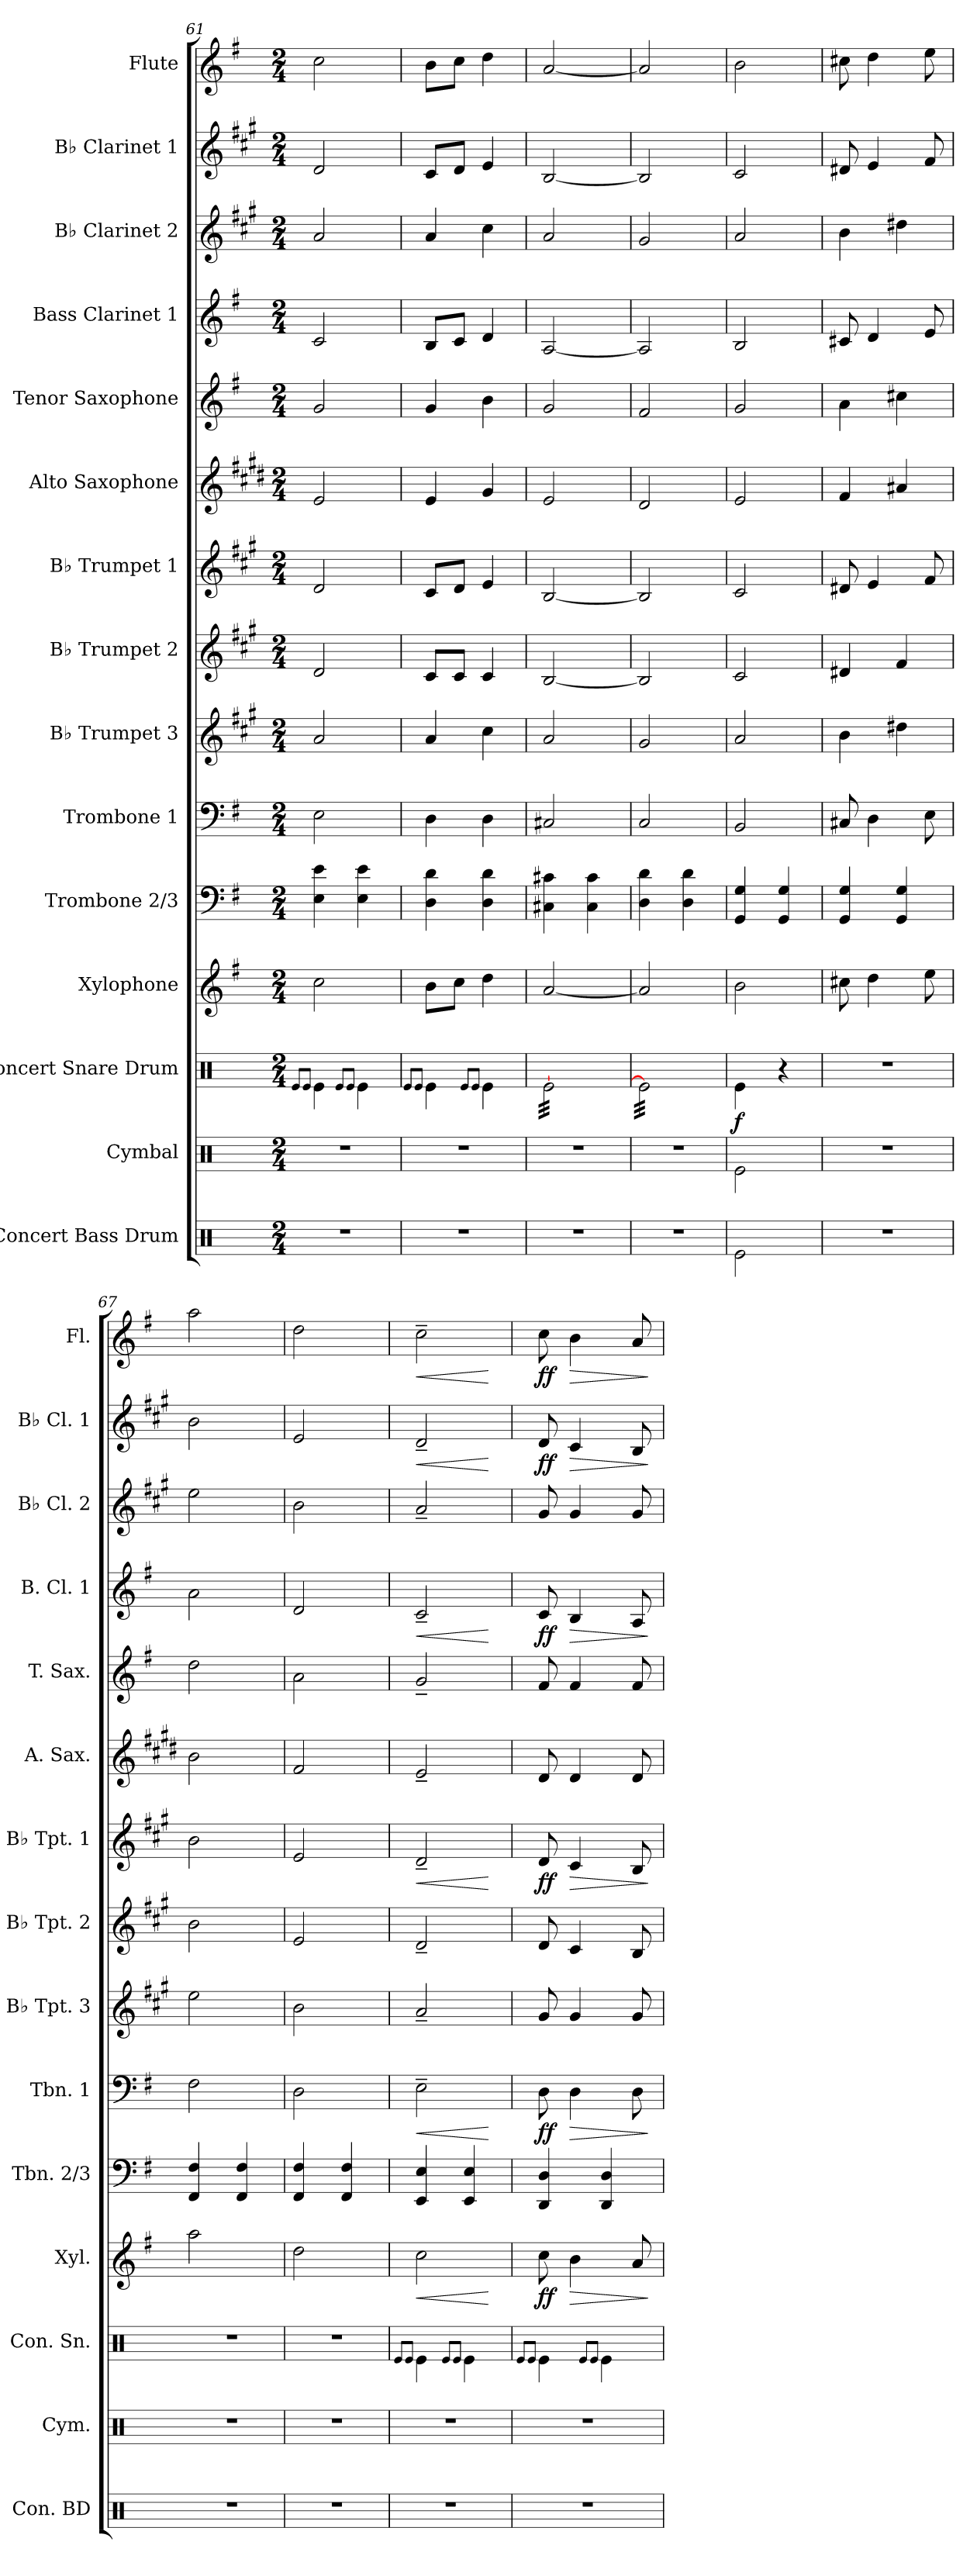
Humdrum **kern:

**kern	**kern	**kern	**dynam	**kern	**dynam	**kern	**kern	**dynam	**kern	**kern	**kern	**dynam	**kern	**kern	**kern	**dynam	**kern	**kern	**dynam	**kern	**dynam
*part15	*part14	*part13	*part13	*part12	*part12	*part11	*part10	*part10	*part9	*part8	*part7	*part7	*part6	*part5	*part4	*part4	*part3	*part2	*part2	*part1	*part1
*staff15	*staff14	*staff13	*staff13	*staff12	*staff12	*staff11	*staff10	*staff10	*staff9	*staff8	*staff7	*staff7	*staff6	*staff5	*staff4	*staff4	*staff3	*staff2	*staff2	*staff1	*staff1
*I"Concert Bass Drum	*I"Cymbal	*I"Concert Snare Drum	*	*I"Xylophone	*	*I"Trombone 2/3	*I"Trombone 1	*	*I"B♭ Trumpet 3	*I"B♭ Trumpet 2	*I"B♭ Trumpet 1	*	*I"Alto Saxophone	*I"Tenor Saxophone	*I"Bass Clarinet 1	*	*I"B♭ Clarinet 2	*I"B♭ Clarinet 1	*	*I"Flute	*
*I'Con. BD	*I'Cym.	*I'Con. Sn.	*	*I'Xyl.	*	*I'Tbn. 2/3	*I'Tbn. 1	*	*I'B♭ Tpt. 3	*I'B♭ Tpt. 2	*I'B♭ Tpt. 1	*	*I'A. Sax.	*I'T. Sax.	*I'B. Cl. 1	*	*I'B♭ Cl. 2	*I'B♭ Cl. 1	*	*I'Fl.	*
*clefX	*clefX	*clefX	*	*clefG2	*	*clefF4	*clefF4	*	*clefG2	*clefG2	*clefG2	*	*clefG2	*clefG2	*clefG2	*	*clefG2	*clefG2	*	*clefG2	*
*	*	*	*	*ITrd-7c-12	*	*	*	*	*ITrd1c2	*ITrd1c2	*ITrd1c2	*	*ITrd5c9	*ITrd8c14	*ITrd8c14	*	*ITrd1c2	*ITrd1c2	*	*	*
*k[]	*k[]	*k[]	*	*k[f#]	*	*k[f#]	*k[f#]	*	*k[f#]	*k[f#]	*k[f#]	*	*k[f#]	*k[f#]	*k[f#]	*	*k[f#]	*k[f#]	*	*k[f#]	*
*M2/4	*M2/4	*M2/4	*	*M2/4	*	*M2/4	*M2/4	*	*M2/4	*M2/4	*M2/4	*	*M2/4	*M2/4	*M2/4	*	*M2/4	*M2/4	*	*M2/4	*
=61	=61	=61	=61	=61	=61	=61	=61	=61	=61	=61	=61	=61	=61	=61	=61	=61	=61	=61	=61	=61	=61
.	.	8qRe/L	.	.	.	.	.	.	.	.	.	.	.	.	.	.	.	.	.	.	.
.	.	8qRe/J	.	.	.	.	.	.	.	.	.	.	.	.	.	.	.	.	.	.	.
2r	2r	4Re\	.	2ccc\	.	4E\ 4e\	2E\	.	2g/	2c/	2c/	.	2G/	2G/	2C/	.	2g/	2c/	.	2cc\	.
.	.	8qRe/L	.	.	.	.	.	.	.	.	.	.	.	.	.	.	.	.	.	.	.
.	.	8qRe/J	.	.	.	.	.	.	.	.	.	.	.	.	.	.	.	.	.	.	.
.	.	4Re\	.	.	.	4E\ 4e\	.	.	.	.	.	.	.	.	.	.	.	.	.	.	.
=62	=62	=62	=62	=62	=62	=62	=62	=62	=62	=62	=62	=62	=62	=62	=62	=62	=62	=62	=62	=62	=62
.	.	8qRe/L	.	.	.	.	.	.	.	.	.	.	.	.	.	.	.	.	.	.	.
.	.	8qRe/J	.	.	.	.	.	.	.	.	.	.	.	.	.	.	.	.	.	.	.
2r	2r	4Re\	.	8bb\L	.	4D\ 4d\	4D\	.	4g/	8B/L	8B/L	.	4G/	4G/	8BB/L	.	4g/	8B/L	.	8b\L	.
.	.	.	.	8ccc\J	.	.	.	.	.	8B/J	8c/J	.	.	.	8C/J	.	.	8c/J	.	8cc\J	.
.	.	8qRe/L	.	.	.	.	.	.	.	.	.	.	.	.	.	.	.	.	.	.	.
.	.	8qRe/J	.	.	.	.	.	.	.	.	.	.	.	.	.	.	.	.	.	.	.
.	.	4Re\	.	4ddd\	.	4D\ 4d\	4D\	.	4b\	4B/	4d/	.	4B/	4B\	4D/	.	4b\	4d/	.	4dd\	.
!!LO:PB:g=z
=63	=63	=63	=63	=63	=63	=63	=63	=63	=63	=63	=63	=63	=63	=63	=63	=63	=63	=63	=63	=63	=63
*	*	*tremolo	*	*	*	*	*	*	*	*	*	*	*	*	*	*	*	*	*	*	*
2r	2r	[32Re\LLL	.	[2aa/	.	4C#X\ 4c#X\	2C#X/	.	2g/	[2A/	[2A/	.	2G/	2G/	[2AA/	.	2g/	[2A/	.	[2a/	.
.	.	32Re\	.	.	.	.	.	.	.	.	.	.	.	.	.	.	.	.	.	.	.
.	.	32Re\	.	.	.	.	.	.	.	.	.	.	.	.	.	.	.	.	.	.	.
.	.	32Re\	.	.	.	.	.	.	.	.	.	.	.	.	.	.	.	.	.	.	.
.	.	32Re\	.	.	.	.	.	.	.	.	.	.	.	.	.	.	.	.	.	.	.
.	.	32Re\	.	.	.	.	.	.	.	.	.	.	.	.	.	.	.	.	.	.	.
.	.	32Re\	.	.	.	.	.	.	.	.	.	.	.	.	.	.	.	.	.	.	.
.	.	32Re\	.	.	.	.	.	.	.	.	.	.	.	.	.	.	.	.	.	.	.
.	.	32Re\	.	.	.	4C#\ 4c#\	.	.	.	.	.	.	.	.	.	.	.	.	.	.	.
.	.	32Re\	.	.	.	.	.	.	.	.	.	.	.	.	.	.	.	.	.	.	.
.	.	32Re\	.	.	.	.	.	.	.	.	.	.	.	.	.	.	.	.	.	.	.
.	.	32Re\	.	.	.	.	.	.	.	.	.	.	.	.	.	.	.	.	.	.	.
.	.	32Re\	.	.	.	.	.	.	.	.	.	.	.	.	.	.	.	.	.	.	.
.	.	32Re\	.	.	.	.	.	.	.	.	.	.	.	.	.	.	.	.	.	.	.
.	.	32Re\	.	.	.	.	.	.	.	.	.	.	.	.	.	.	.	.	.	.	.
.	.	32Re\JJJ	.	.	.	.	.	.	.	.	.	.	.	.	.	.	.	.	.	.	.
=64	=64	=64	=64	=64	=64	=64	=64	=64	=64	=64	=64	=64	=64	=64	=64	=64	=64	=64	=64	=64	=64
2r	2r	32Re\]LLL	.	2aa/]	.	4D\ 4d\	2C/	.	2f#/	2A/]	2A/]	.	2F#/	2F#/	2AA/]	.	2f#/	2A/]	.	2a/]	.
.	.	32Re\	.	.	.	.	.	.	.	.	.	.	.	.	.	.	.	.	.	.	.
.	.	32Re\	.	.	.	.	.	.	.	.	.	.	.	.	.	.	.	.	.	.	.
.	.	32Re\	.	.	.	.	.	.	.	.	.	.	.	.	.	.	.	.	.	.	.
.	.	32Re\	.	.	.	.	.	.	.	.	.	.	.	.	.	.	.	.	.	.	.
.	.	32Re\	.	.	.	.	.	.	.	.	.	.	.	.	.	.	.	.	.	.	.
.	.	32Re\	.	.	.	.	.	.	.	.	.	.	.	.	.	.	.	.	.	.	.
.	.	32Re\	.	.	.	.	.	.	.	.	.	.	.	.	.	.	.	.	.	.	.
.	.	32Re\	.	.	.	4D\ 4d\	.	.	.	.	.	.	.	.	.	.	.	.	.	.	.
.	.	32Re\	.	.	.	.	.	.	.	.	.	.	.	.	.	.	.	.	.	.	.
.	.	32Re\	.	.	.	.	.	.	.	.	.	.	.	.	.	.	.	.	.	.	.
.	.	32Re\	.	.	.	.	.	.	.	.	.	.	.	.	.	.	.	.	.	.	.
.	.	32Re\	.	.	.	.	.	.	.	.	.	.	.	.	.	.	.	.	.	.	.
.	.	32Re\	.	.	.	.	.	.	.	.	.	.	.	.	.	.	.	.	.	.	.
.	.	32Re\	.	.	.	.	.	.	.	.	.	.	.	.	.	.	.	.	.	.	.
.	.	32Re\JJJ	.	.	.	.	.	.	.	.	.	.	.	.	.	.	.	.	.	.	.
*	*	*Xtremolo	*	*	*	*	*	*	*	*	*	*	*	*	*	*	*	*	*	*	*
=65	=65	=65	=65	=65	=65	=65	=65	=65	=65	=65	=65	=65	=65	=65	=65	=65	=65	=65	=65	=65	=65
!	!	!	!LO:DY:b	!	!	!	!	!	!	!	!	!	!	!	!	!	!	!	!	!	!
2Re\	2Re\	4Re\	f	2bb\	.	4GG/ 4G/	2BB/	.	2g/	2B/	2B/	.	2G/	2G/	2BB/	.	2g/	2B/	.	2b\	.
.	.	4r	.	.	.	4GG/ 4G/	.	.	.	.	.	.	.	.	.	.	.	.	.	.	.
=66	=66	=66	=66	=66	=66	=66	=66	=66	=66	=66	=66	=66	=66	=66	=66	=66	=66	=66	=66	=66	=66
2r	2r	2r	.	8ccc#X\	.	4GG/ 4G/	8C#X/	.	4a\	4c#X/	8c#X/	.	4A/	4A\	8C#X/	.	4a\	8c#X/	.	8cc#X\	.
.	.	.	.	4ddd\	.	.	4D\	.	.	.	4d/	.	.	.	4D/	.	.	4d/	.	4dd\	.
.	.	.	.	.	.	4GG/ 4G/	.	.	4cc#X\	4e/	.	.	4c#X/	4c#X\	.	.	4cc#X\	.	.	.	.
.	.	.	.	8eee\	.	.	8E\	.	.	.	8e/	.	.	.	8E/	.	.	8e/	.	8ee\	.
=67	=67	=67	=67	=67	=67	=67	=67	=67	=67	=67	=67	=67	=67	=67	=67	=67	=67	=67	=67	=67	=67
2r	2r	2r	.	2aaa\	.	4FF#/ 4F#/	2F#\	.	2dd\	2a\	2a\	.	2d\	2d\	2A\	.	2dd\	2a\	.	2aa\	.
.	.	.	.	.	.	4FF#/ 4F#/	.	.	.	.	.	.	.	.	.	.	.	.	.	.	.
=68	=68	=68	=68	=68	=68	=68	=68	=68	=68	=68	=68	=68	=68	=68	=68	=68	=68	=68	=68	=68	=68
*	*	*	*	*	*	*	*	*	*	*	*	*	*	*	*	*	*	*	*	*MM94	*
2r	2r	2r	.	2ddd\	.	4FF#/ 4F#/	2D\	.	2a\	2d/	2d/	.	2A/	2A\	2D/	.	2a\	2d/	.	2dd\	.
.	.	.	.	.	.	4FF#/ 4F#/	.	.	.	.	.	.	.	.	.	.	.	.	.	.	.
=69	=69	=69	=69	=69	=69	=69	=69	=69	=69	=69	=69	=69	=69	=69	=69	=69	=69	=69	=69	=69	=69
*	*	*	*	*	*	*	*	*	*	*	*	*	*	*	*	*	*	*	*	*MM92	*
.	.	8qRe/L	.	.	.	.	.	.	.	.	.	.	.	.	.	.	.	.	.	.	.
.	.	8qRe/J	.	.	.	.	.	.	.	.	.	.	.	.	.	.	.	.	.	.	.
!	!	!	!	!	!LO:HP:b	!	!	!LO:HP:b	!	!	!	!LO:HP:b	!	!	!	!LO:HP:b	!	!	!LO:HP:b	!	!LO:HP:b
2r	2r	4Re\	.	2ccc\	<	4EE/ 4E/	2E~\	<	2g~/	2c~/	2c~/	<	2G~/	2G~/	2C~/	<	2g~/	2c~/	<	2cc~\	<
.	.	8qRe/L	.	.	.	.	.	.	.	.	.	.	.	.	.	.	.	.	.	.	.
.	.	8qRe/J	.	.	.	.	.	.	.	.	.	.	.	.	.	.	.	.	.	.	.
.	.	4Re\	.	.	.	4EE/ 4E/	.	.	.	.	.	.	.	.	.	.	.	.	.	.	.
.	.	.	.	.	[	.	.	[	.	.	.	[	.	.	.	[	.	.	[	.	[
=70	=70	=70	=70	=70	=70	=70	=70	=70	=70	=70	=70	=70	=70	=70	=70	=70	=70	=70	=70	=70	=70
.	.	8qRe/L	.	.	.	.	.	.	.	.	.	.	.	.	.	.	.	.	.	.	.
.	.	8qRe/J	.	.	.	.	.	.	.	.	.	.	.	.	.	.	.	.	.	.	.
!	!	!	!	!	!LO:DY:b	!	!	!LO:DY:b	!	!	!	!LO:DY:b	!	!	!	!LO:DY:b	!	!	!LO:DY:b	!	!LO:DY:b
2r	2r	4Re\	.	8ccc\	ff	4DD/ 4D/	8D\	ff	8f#/	8c/	8c/	ff	8F#/	8F#/	8C/	ff	8f#/	8c/	ff	8cc\	ff
!	!	!	!	!	!LO:HP:b	!	!	!LO:HP:b	!	!	!	!LO:HP:b	!	!	!	!LO:HP:b	!	!	!LO:HP:b	!	!LO:HP:b
.	.	.	.	4bb\	>	.	4D\	>	4f#/	4B/	4B/	>	4F#/	4F#/	4BB/	>	4f#/	4B/	>	4b\	>
.	.	8qRe/L	.	.	.	.	.	.	.	.	.	.	.	.	.	.	.	.	.	.	.
.	.	8qRe/J	.	.	.	.	.	.	.	.	.	.	.	.	.	.	.	.	.	.	.
.	.	4Re\	.	.	.	4DD/ 4D/	.	.	.	.	.	.	.	.	.	.	.	.	.	.	.
.	.	.	.	8aa/	.	.	8D\	.	8f#/	8A/	8A/	.	8F#/	8F#/	8AA/	.	8f#/	8A/	.	8a/	.
.	.	.	.	.	]	.	.	]	.	.	.	]	.	.	.	]	.	.	]	.	]
=	=	=	=	=	=	=	=	=	=	=	=	=	=	=	=	=	=	=	=	=	=
*-	*-	*-	*-	*-	*-	*-	*-	*-	*-	*-	*-	*-	*-	*-	*-	*-	*-	*-	*-	*-	*-
